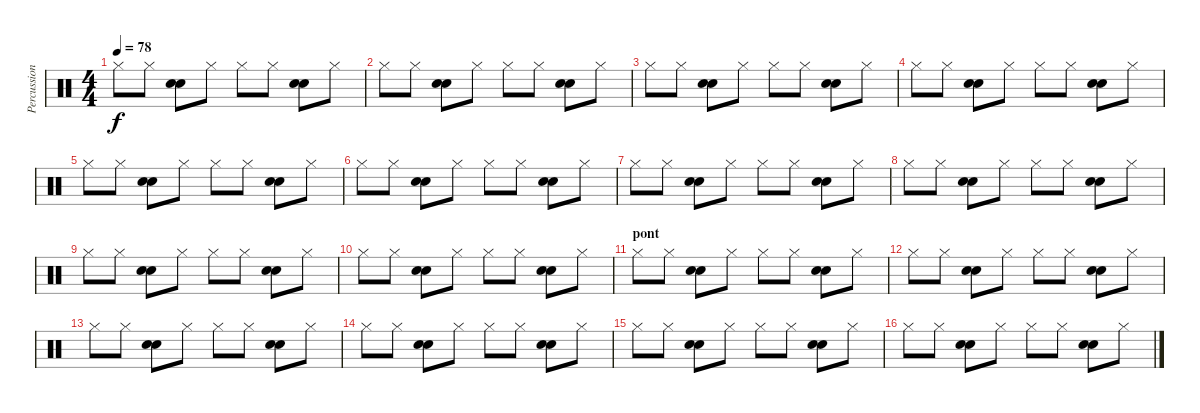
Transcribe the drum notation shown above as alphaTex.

\track ("Percussions" "Percussion") {instrument percussion}
\staff {score}
\articulation defaults
\ts (4 4)
\tempo 78
\clef neutral
\ks c "Hi-Hat (closed)".8{dy f} "Hi-Hat (closed)".8
("Snare (hit) 2" "Electric Snare (hit)").8 "Hi-Hat (closed)".8 "Hi-Hat (closed)".8 "Hi-Hat (closed)".8 ("Snare (hit) 2" "Electric Snare (hit)").8 "Hi-Hat (closed)".8 |
"Hi-Hat (closed)".8 "Hi-Hat (closed)".8 ("Snare (hit) 2" "Electric Snare (hit)").8 "Hi-Hat (closed)".8 "Hi-Hat (closed)".8 "Hi-Hat (closed)".8 ("Snare (hit) 2" "Electric Snare (hit)").8 "Hi-Hat (closed)".8 |
"Hi-Hat (closed)".8 "Hi-Hat (closed)".8 ("Snare (hit) 2" "Electric Snare (hit)").8 "Hi-Hat (closed)".8 "Hi-Hat (closed)".8 "Hi-Hat (closed)".8 ("Snare (hit) 2" "Electric Snare (hit)").8 "Hi-Hat (closed)".8 |
"Hi-Hat (closed)".8 "Hi-Hat (closed)".8 ("Snare (hit) 2" "Electric Snare (hit)").8 "Hi-Hat (closed)".8 "Hi-Hat (closed)".8 "Hi-Hat (closed)".8 ("Snare (hit) 2" "Electric Snare (hit)").8 "Hi-Hat (closed)".8 |
"Hi-Hat (closed)".8 "Hi-Hat (closed)".8 ("Snare (hit) 2" "Electric Snare (hit)").8 "Hi-Hat (closed)".8 "Hi-Hat (closed)".8 "Hi-Hat (closed)".8 ("Snare (hit) 2" "Electric Snare (hit)").8 "Hi-Hat (closed)".8 |
"Hi-Hat (closed)".8 "Hi-Hat (closed)".8 ("Snare (hit) 2" "Electric Snare (hit)").8 "Hi-Hat (closed)".8 "Hi-Hat (closed)".8 "Hi-Hat (closed)".8 ("Snare (hit) 2" "Electric Snare (hit)").8 "Hi-Hat (closed)".8 |
"Hi-Hat (closed)".8 "Hi-Hat (closed)".8 ("Snare (hit) 2" "Electric Snare (hit)").8 "Hi-Hat (closed)".8 "Hi-Hat (closed)".8 "Hi-Hat (closed)".8 ("Snare (hit) 2" "Electric Snare (hit)").8 "Hi-Hat (closed)".8 |
"Hi-Hat (closed)".8 "Hi-Hat (closed)".8 ("Snare (hit) 2" "Electric Snare (hit)").8 "Hi-Hat (closed)".8 "Hi-Hat (closed)".8 "Hi-Hat (closed)".8 ("Snare (hit) 2" "Electric Snare (hit)").8 "Hi-Hat (closed)".8 |
"Hi-Hat (closed)".8 "Hi-Hat (closed)".8 ("Snare (hit) 2" "Electric Snare (hit)").8 "Hi-Hat (closed)".8 "Hi-Hat (closed)".8 "Hi-Hat (closed)".8 ("Snare (hit) 2" "Electric Snare (hit)").8 "Hi-Hat (closed)".8 |
"Hi-Hat (closed)".8 "Hi-Hat (closed)".8 ("Snare (hit) 2" "Electric Snare (hit)").8 "Hi-Hat (closed)".8 "Hi-Hat (closed)".8 "Hi-Hat (closed)".8 ("Snare (hit) 2" "Electric Snare (hit)").8 "Hi-Hat (closed)".8 |
\section ("" "pont")
"Hi-Hat (closed)".8 "Hi-Hat (closed)".8 ("Snare (hit) 2" "Electric Snare (hit)").8 "Hi-Hat (closed)".8 "Hi-Hat (closed)".8 "Hi-Hat (closed)".8 ("Snare (hit) 2" "Electric Snare (hit)").8 "Hi-Hat (closed)".8 |
"Hi-Hat (closed)".8 "Hi-Hat (closed)".8 ("Snare (hit) 2" "Electric Snare (hit)").8 "Hi-Hat (closed)".8 "Hi-Hat (closed)".8 "Hi-Hat (closed)".8 ("Snare (hit) 2" "Electric Snare (hit)").8 "Hi-Hat (closed)".8 |
"Hi-Hat (closed)".8 "Hi-Hat (closed)".8 ("Snare (hit) 2" "Electric Snare (hit)").8 "Hi-Hat (closed)".8 "Hi-Hat (closed)".8 "Hi-Hat (closed)".8 ("Snare (hit) 2" "Electric Snare (hit)").8 "Hi-Hat (closed)".8 |
"Hi-Hat (closed)".8 "Hi-Hat (closed)".8 ("Snare (hit) 2" "Electric Snare (hit)").8 "Hi-Hat (closed)".8 "Hi-Hat (closed)".8 "Hi-Hat (closed)".8 ("Snare (hit) 2" "Electric Snare (hit)").8 "Hi-Hat (closed)".8 |
"Hi-Hat (closed)".8 "Hi-Hat (closed)".8 ("Snare (hit) 2" "Electric Snare (hit)").8 "Hi-Hat (closed)".8 "Hi-Hat (closed)".8 "Hi-Hat (closed)".8 ("Snare (hit) 2" "Electric Snare (hit)").8 "Hi-Hat (closed)".8 |
"Hi-Hat (closed)".8 "Hi-Hat (closed)".8 ("Snare (hit) 2" "Electric Snare (hit)").8 "Hi-Hat (closed)".8 "Hi-Hat (closed)".8 "Hi-Hat (closed)".8 ("Snare (hit) 2" "Electric Snare (hit)").8 "Hi-Hat (closed)".8
